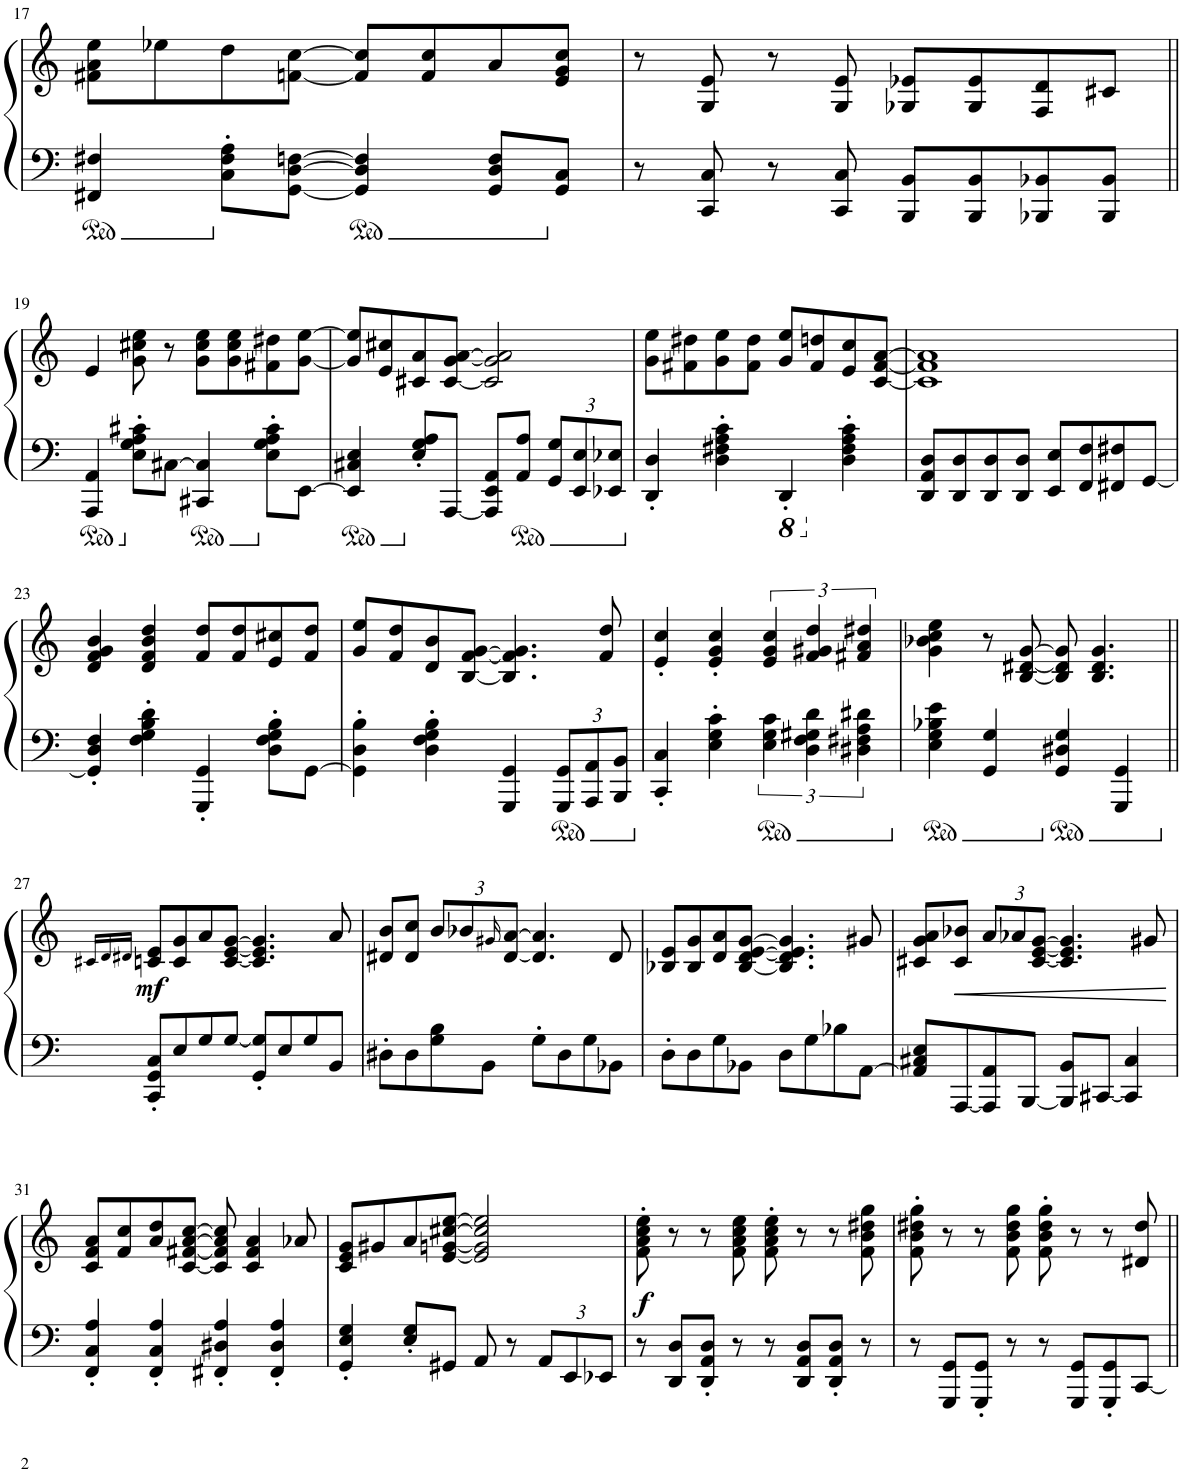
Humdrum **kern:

**kern	**kern	**dynam
*part1	*part1	*part1
*staff2	*staff1	*staff1/2
*I"Piano	*	*
*I'Pno.	*	*
!!LO:PB:g=z
*clefF4	*clefG2	*
*k[]	*k[]	*
*M2/2	*M2/2	*
*met(c|)	*met(c|)	*
=17	=17	=17
4FF#X/ 4F#X/	8f#X\ 8a\ 8ee\L	.
.	8ee-X\	.
8C\' 8F#\' 8A\'L	8dd\	.
[8GG\ [8D\ [8Fn\J	[8fn\ [8cc\J	.
4GG/] 4D/] 4F/]	8f/] 8cc/]L	.
.	8f/ 8cc/	.
8GG/ 8D/ 8F/L	8a/	.
8GG/ 8C/J	8e/ 8g/ 8cc/J	.
=18	=18	=18
8r	8r	.
8CC/ 8C/	8G/ 8e/	.
8r	8r	.
8CC/ 8C/	8G/ 8e/	.
8BBB/ 8BB/L	8G-X/ 8e-X/L	.
8BBB/ 8BB/	8G-/ 8e-/	.
8BBB-X/ 8BB-X/	8F/ 8d/	.
8BBB-/ 8BB-/J	8c#X/J	.
!!LO:LB:g=z
=19||	=19||	=19||
4AAA/ 4AA/	4e/	.
8E\' 8G\' 8A\' 8c#X\'L	8g\ 8cc#X\ 8ee\	.
[8C#X\J	8r	.
4CC#X/ 4C#/]	8g\ 8cc#\ 8ee\L	.
.	8g\ 8cc#\ 8ee\	.
8E\' 8G\' 8A\' 8c#\'L	8f#X\ 8dd#X\	.
[8EE\J	[8g\ [8ee\J	.
=20	=20	=20
4EE/] 4C#X/ 4E/	8g/] 8ee/]L	.
.	8e/ 8cc#X/	.
8E/' 8G/' 8A/'L	8c#X/ 8a/	.
[8AAA/J	[8c#/ [8g/ [8a/J	.
8AAA/] 8EE/ 8AA/L	2c#/] 2g/] 2a/]	.
8AA/ 8A/J	.	.
*Xbrackettup	*	*
12GG/ 12G/L	.	.
12EE/ 12E/	.	.
12EE-X/ 12E-X/J	.	.
=21	=21	=21
4DD/' 4D/'	8g\ 8ee\L	.
.	8f#X\ 8dd#X\	.
4D\' 4F#X\' 4A\' 4c\'	8g\ 8ee\	.
.	8f#\ 8dd#\J	.
*8ba	*	*
4DDD'/	8g/ 8ee/L	.
.	8f#/ 8ddn/	.
*X8ba	*	*
4D\' 4F#\' 4A\' 4c\'	8e/ 8cc/	.
.	[8c/ [8f#/ [8a/J	.
=22	=22	=22
8DD/ 8AA/ 8D/L	1c] 1f#] 1a]	.
8DD/ 8D/	.	.
8DD/ 8D/	.	.
8DD/ 8D/J	.	.
8EE/ 8E/L	.	.
8FF/ 8F/	.	.
8FF#X/ 8F#X/	.	.
[8GG/J	.	.
!!LO:LB:g=z
=23	=23	=23
4GG/]' 4D/' 4F/'	4d/ 4f/ 4g/ 4b/	.
4F\' 4G\' 4B\' 4d\'	4d/ 4f/ 4b/ 4dd/	.
4GGG/' 4GG/'	8f/ 8dd/L	.
.	8f/ 8dd/	.
8D\' 8F\' 8G\' 8B\'L	8e/ 8cc#X/	.
[8GG\J	8f/ 8dd/J	.
=24	=24	=24
4GG\]' 4D\' 4B\'	8g/ 8ee/L	.
.	8f/ 8dd/	.
4D\' 4F\' 4G\' 4B\'	8d/ 8b/	.
.	[8B/ [8f/ [8g/J	.
4GGG/ 4GG/	4.B/] 4.f/] 4.g/]	.
12GGG/ 12GG/L	.	.
12AAA/ 12AA/	.	.
.	8f/ 8dd/	.
12BBB/ 12BB/J	.	.
=25	=25	=25
4CC/' 4C/'	4e/' 4cc/'	.
4E\' 4G\' 4c\'	4e/' 4g/' 4cc/'	.
*brackettup	*	*
6E\ 6G\ 6c\	6e/ 6g/ 6cc/	.
6D\ 6F\ 6G#X\ 6d\	6f/ 6g#X/ 6dd/	.
6D#X\ 6F#X\ 6A\ 6d#X\	6f#X/ 6a/ 6dd#X/	.
=26	=26	=26
4E\ 4G\ 4B-X\ 4e\	4g\ 4b-X\ 4cc\ 4ee\	.
4GG/ 4G/	8r	.
.	[8B/ [8d#X/ [8g/	.
4GG/ 4D#X/ 4G/	8B/] 8d#/] 8g/]	.
.	4.B/ 4.d#/ 4.g/	.
4GGG/ 4GG/	.	.
!!LO:LB:g=z
=27||	=27||	=27||
.	16qc#X/LL	.
.	16qd/	.
.	16qd#X/JJ	.
!	!	!LO:DY:b
8CC/' 8GG/' 8C/'L	8cn/ 8e/L	mf
8E/	8c/ 8g/	.
8G/	8a/	.
[8G/J	[8c/ [8e/ [8g/J	.
8GG/' 8G/]'L	4.c/] 4.e/] 4.g/]	.
8E/	.	.
8G/	.	.
8BB/J	8a/	.
=28	=28	=28
8D#X'\L	8d#X/ 8b/L	.
8D#\	8d#/ 8cc/J	.
*	*Xbrackettup	*
8G\ 8B\	12b/L	.
.	12b-X/	.
8BB\J	.	.
.	16qg#X/	.
.	[12d#/ [12a/J	.
8G'\L	4.d#/] 4.a/]	.
8D#\	.	.
8G\	.	.
8BB-X\J	8d#/	.
=29	=29	=29
8D'\L	8B-X/ 8e/L	.
8D\	8B-/ 8g/	.
8G\	8d/ 8a/	.
8BB-X\J	[8B-/ [8d/ [8e/ [8g/J	.
8D\L	4.B-/] 4.d/] 4.e/] 4.g/]	.
8G\	.	.
8B-X\	.	.
[8AA\J	8g#X/	.
=30	=30	=30
8AA/] 8C#X/ 8E/L	8c#X/ 8g/ 8a/L	.
!	!	!LO:HP:b
[8AAA/	8c#/ 8b-X/J	<
8AAA/] 8AA/	12a/L	.
.	12a-X/	.
[8BBB/J	.	.
.	[12c#/ [12e/ [12g/J	.
8BBB/] 8BB/L	4.c#/] 4.e/] 4.g/]	.
[8CC#X/J	.	.
4CC#/] 4C#/	.	.
.	8g#X/	.
.	.	[
!!LO:LB:g=z
=31	=31	=31
4FF/' 4C/' 4A/'	8c/ 8f/ 8a/L	.
.	8f/ 8cc/	.
4FF/' 4C/' 4A/'	8a/ 8dd/	.
.	[8c/ [8f#X/ [8a/ [8cc/J	.
4FF#X/' 4D#X/' 4A/'	8c/] 8f#/] 8a/] 8cc/]	.
.	4c/ 4f#/ 4a/	.
4FF#/' 4D#/' 4A/'	.	.
.	8a-X/	.
=32	=32	=32
4GG/' 4E/' 4G/'	8c/ 8e/ 8g/L	.
.	8g#X/	.
8E/' 8G/'L	8a/	.
8GG#X/J	[8e/ [8gn/ [8cc#X/ [8ee/J	.
8AA/	2e/] 2g/] 2cc#/] 2ee/]	.
8r	.	.
*Xbrackettup	*	*
12AA/L	.	.
12EE/	.	.
12EE-X/J	.	.
=33	=33	=33
!	!	!LO:DY:b
8r	8f\' 8a\' 8cc\' 8ee\'	f
8DD/ 8D/L	8r	.
8DD/' 8AA/' 8D/'J	8r	.
8r	8f\ 8a\ 8cc\ 8ee\	.
8r	8f\' 8a\' 8cc\' 8ee\'	.
8DD/ 8AA/ 8D/L	8r	.
8DD/' 8AA/' 8D/'J	8r	.
8r	8f\ 8b\ 8dd#X\ 8gg\	.
=34	=34	=34
8r	8f\' 8b\' 8dd#X\' 8gg\'	.
8GGG/ 8GG/L	8r	.
8GGG/' 8GG/'J	8r	.
8r	8f\ 8b\ 8dd#\ 8gg\	.
8r	8f\' 8b\' 8dd#\' 8gg\'	.
8GGG/ 8GG/L	8r	.
8GGG/' 8GG/'	8r	.
[8CC/J	8d#X/ 8dd#/	.
=||	=||	=||
*-	*-	*-
